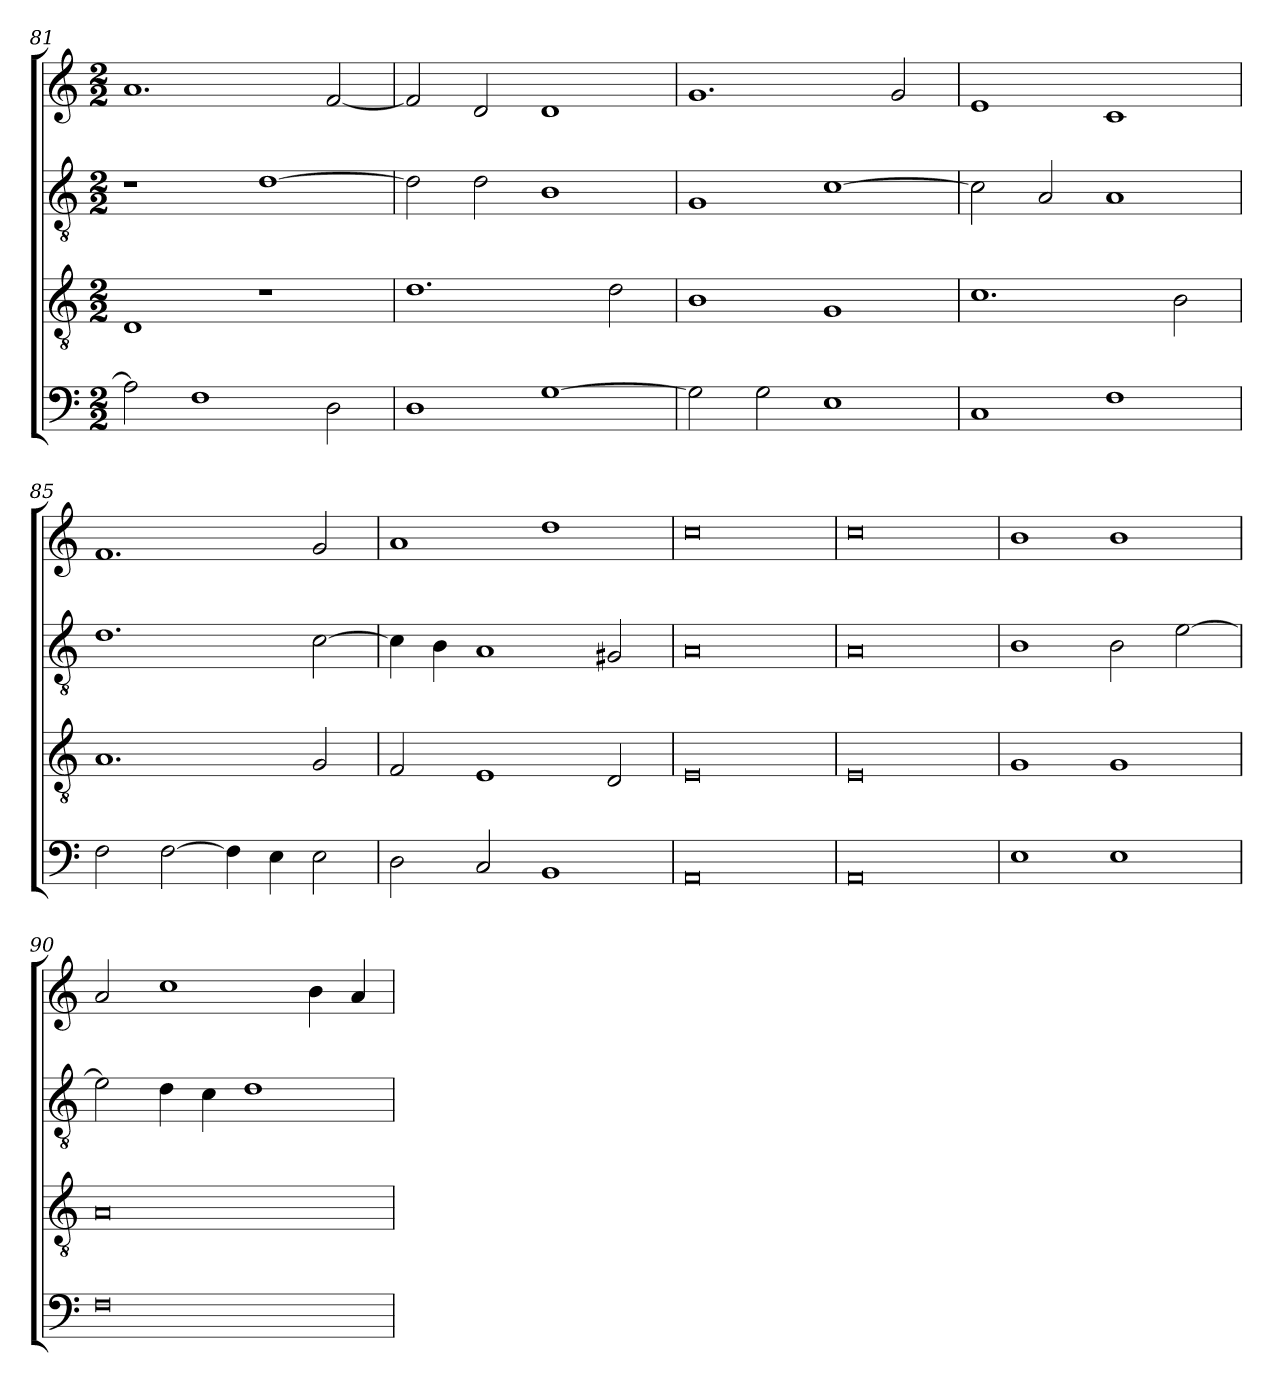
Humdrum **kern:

**kern	**kern	**kern	**kern
*part4	*part3	*part2	*part1
*staff4	*staff3	*staff2	*staff1
*clefF4	*clefGv2	*clefGv2	*clefG2
*k[]	*k[]	*k[]	*k[]
*M2/2	*M2/2	*M2/2	*M2/2
=81	=81	=81	=81
2A\]	1D	1r	1.a
1F	.	.	.
.	1r	[1d	.
2D\	.	.	[2f/
=82	=82	=82	=82
1D	1.d	2d\]	2f/]
.	.	2d\	2d/
[1G	.	1B	1d
.	2d\	.	.
=83	=83	=83	=83
2G\]	1B	1G	1.g
2G\	.	.	.
1E	1G	[1c	.
.	.	.	2g/
=84	=84	=84	=84
1C	1.c	2c\]	1e
.	.	2A/	.
1F	.	1A	1c
.	2B\	.	.
=85	=85	=85	=85
2F\	1.A	1.d	1.f
[2F\	.	.	.
4F\]	.	.	.
4E\	.	.	.
2E\	2G/	[2c\	2g/
=86	=86	=86	=86
2D\	2F/	4c\]	1a
.	.	4B\	.
2C/	1E	1A	.
1BB	.	.	1dd
.	2D/	2G#X/	.
=87	=87	=87	=87
0AA	0E	0A	0cc
=88	=88	=88	=88
0AA	0E	0A	0cc
=89	=89	=89	=89
1E	1G	1B	1b
1E	1G	2B\	1b
.	.	[2e\	.
=90	=90	=90	=90
0F	0A	2e\]	2a/
.	.	4d\	1cc
.	.	4c\	.
.	.	1d	.
.	.	.	4b\
.	.	.	4a/
=	=	=	=
*-	*-	*-	*-
